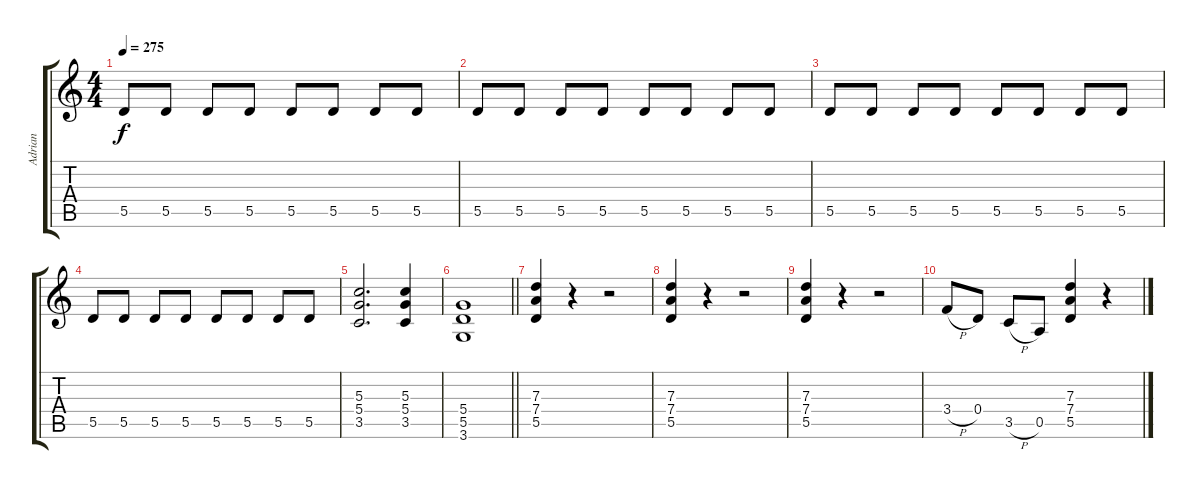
\track ("Adrian" "Adrian") {instrument distortionguitar}
\staff {score tabs}
\tuning (E4 B3 G3 D3 A2 E2) {hide}
\ts (4 4)
\tempo 275
\clef g2
\ks c
5.5.8{dy f} 5.5.8 5.5.8 5.5.8 5.5.8 5.5.8 5.5.8 5.5.8 |
5.5.8 5.5.8 5.5.8 5.5.8 5.5.8 5.5.8 5.5.8 5.5.8 |
5.5.8 5.5.8 5.5.8 5.5.8 5.5.8 5.5.8 5.5.8 5.5.8 |
5.5.8 5.5.8 5.5.8 5.5.8 5.5.8 5.5.8 5.5.8 5.5.8 |
(5.3 5.4 3.5).2{d} (5.3 5.4 3.5).4 |
\barLineRight lightlight
(5.4 5.5 3.6).1 |
(7.3 7.4 5.5).4 r.4 r.2 |
(7.3 7.4 5.5).4 r.4 r.2 |
(7.3 7.4 5.5).4 r.4 r.2 |
3.4{h}.8 0.4.8 3.5{h}.8 0.5.8 (7.3 7.4 5.5).4 r.4
